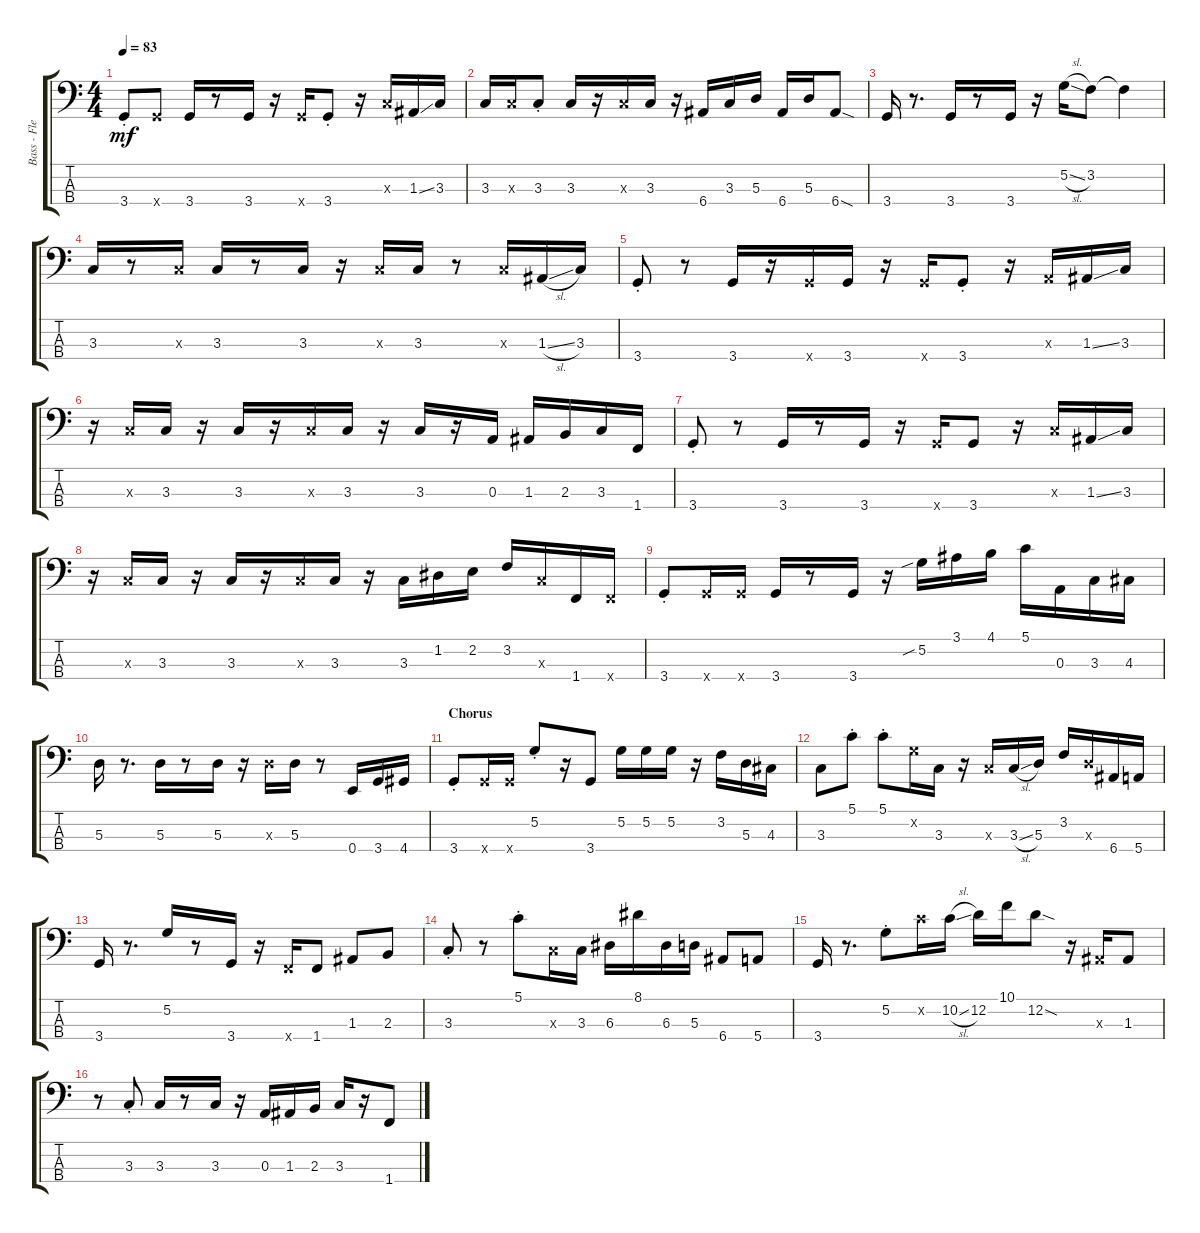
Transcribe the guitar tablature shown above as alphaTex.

\track ("Bass - Flea" "Bass - Fle") {instrument electricbassfinger}
\staff {score tabs}
\tuning (G2 D2 A1 E1) {hide}
\ts (4 4)
\tempo 83
\clef f4
\ks c
3.4{st}.8{dy mf} 3.4{x}.8 3.4.16 r.8 3.4.16 r.16 3.4{x}.16 3.4{st}.8 r.16 3.3{x}.16 1.3{ss}.16 3.3.16 |
3.3.16 3.3{x}.16 3.3{st}.8 3.3.16 r.16 3.3{x}.16 3.3.16 r.16 6.4.16 3.3.16 5.3.16 6.4.16 5.3.16 6.4{sod}.8 |
3.4.16 r.8{d} 3.4.16 r.8 3.4.16 r.16 5.2{sl}.16 3.2.8 3.2{t}.4 |
3.3.16 r.8 3.3{x}.16 3.3.16 r.8 3.3.16 r.16 3.3{x}.16 3.3.16 r.8 3.3{x}.16 1.3{sl}.16 3.3.16 |
3.4{st}.8 r.8 3.4.16 r.16 3.4{x}.16 3.4.16 r.16 3.4{x}.16 3.4{st}.8 r.16 0.3{x}.16 1.3{ss}.16 3.3.16 |
r.16 3.3{x}.16 3.3.16 r.16 3.3.16 r.16 3.3{x}.16 3.3.16 r.16 3.3.16 r.16 0.3.16 1.3.16 2.3.16 3.3.16 1.4.16 |
3.4{st}.8 r.8 3.4.16 r.8 3.4.16 r.16 3.4{x}.16 3.4.8 r.16 3.3{x}.16 1.3{ss}.16 3.3.16 |
r.16 3.3{x}.16 3.3.16 r.16 3.3.16 r.16 3.3{x}.16 3.3.16 r.16 3.3.16 1.2.16 2.2.16 3.2.16 3.3{x}.16 1.4.16 1.4{x}.16 |
3.4{st}.8 3.4{x}.16 3.4{x}.16 3.4.16 r.8 3.4.16 r.16 5.2{sib}.16 3.1.16 4.1.16 5.1.16 0.3.16 3.3.16 4.3.16 |
5.3.16 r.8{d} 5.3.16 r.8 5.3.16 r.16 5.3{x}.16 5.3.16 r.8 0.4.16 3.4.16 4.4.16 |
\section ("" "Chorus")
3.4{st}.8 3.4{x}.16 3.4{x}.16 5.2{st}.8 r.16 3.4.8 5.2.16 5.2.16 5.2.16 r.16 3.2.16 5.3.16 4.3.16 |
3.3.8 5.1{st}.8 5.1{st}.8 5.2{x}.16 3.3.16 r.16 3.3{x}.16 3.3{sl}.16 5.3.16 3.2.16 5.3{x}.16 6.4.16 5.4.16 |
3.4.16 r.8{d} 5.2.16 r.8 3.4.16 r.16 1.4{x}.16 1.4.8 1.3.8 2.3.8 |
3.3{st}.8 r.8 5.1{st}.8 3.3{x}.16 3.3.16 6.3.16 8.1.16 6.3.16 5.3.16 6.4.8 5.4.8 |
3.4.16 r.8{d} 5.2{st}.8 10.2{x}.16 10.2{sl}.16 12.2.16 10.1.16 12.2{sod}.8 r.16 1.3{x}.16 1.3.8 |
r.8 3.3{st}.8 3.3.16 r.8 3.3.16 r.16 0.3.16 1.3.16 2.3.16 3.3.16 r.16 1.4.8
